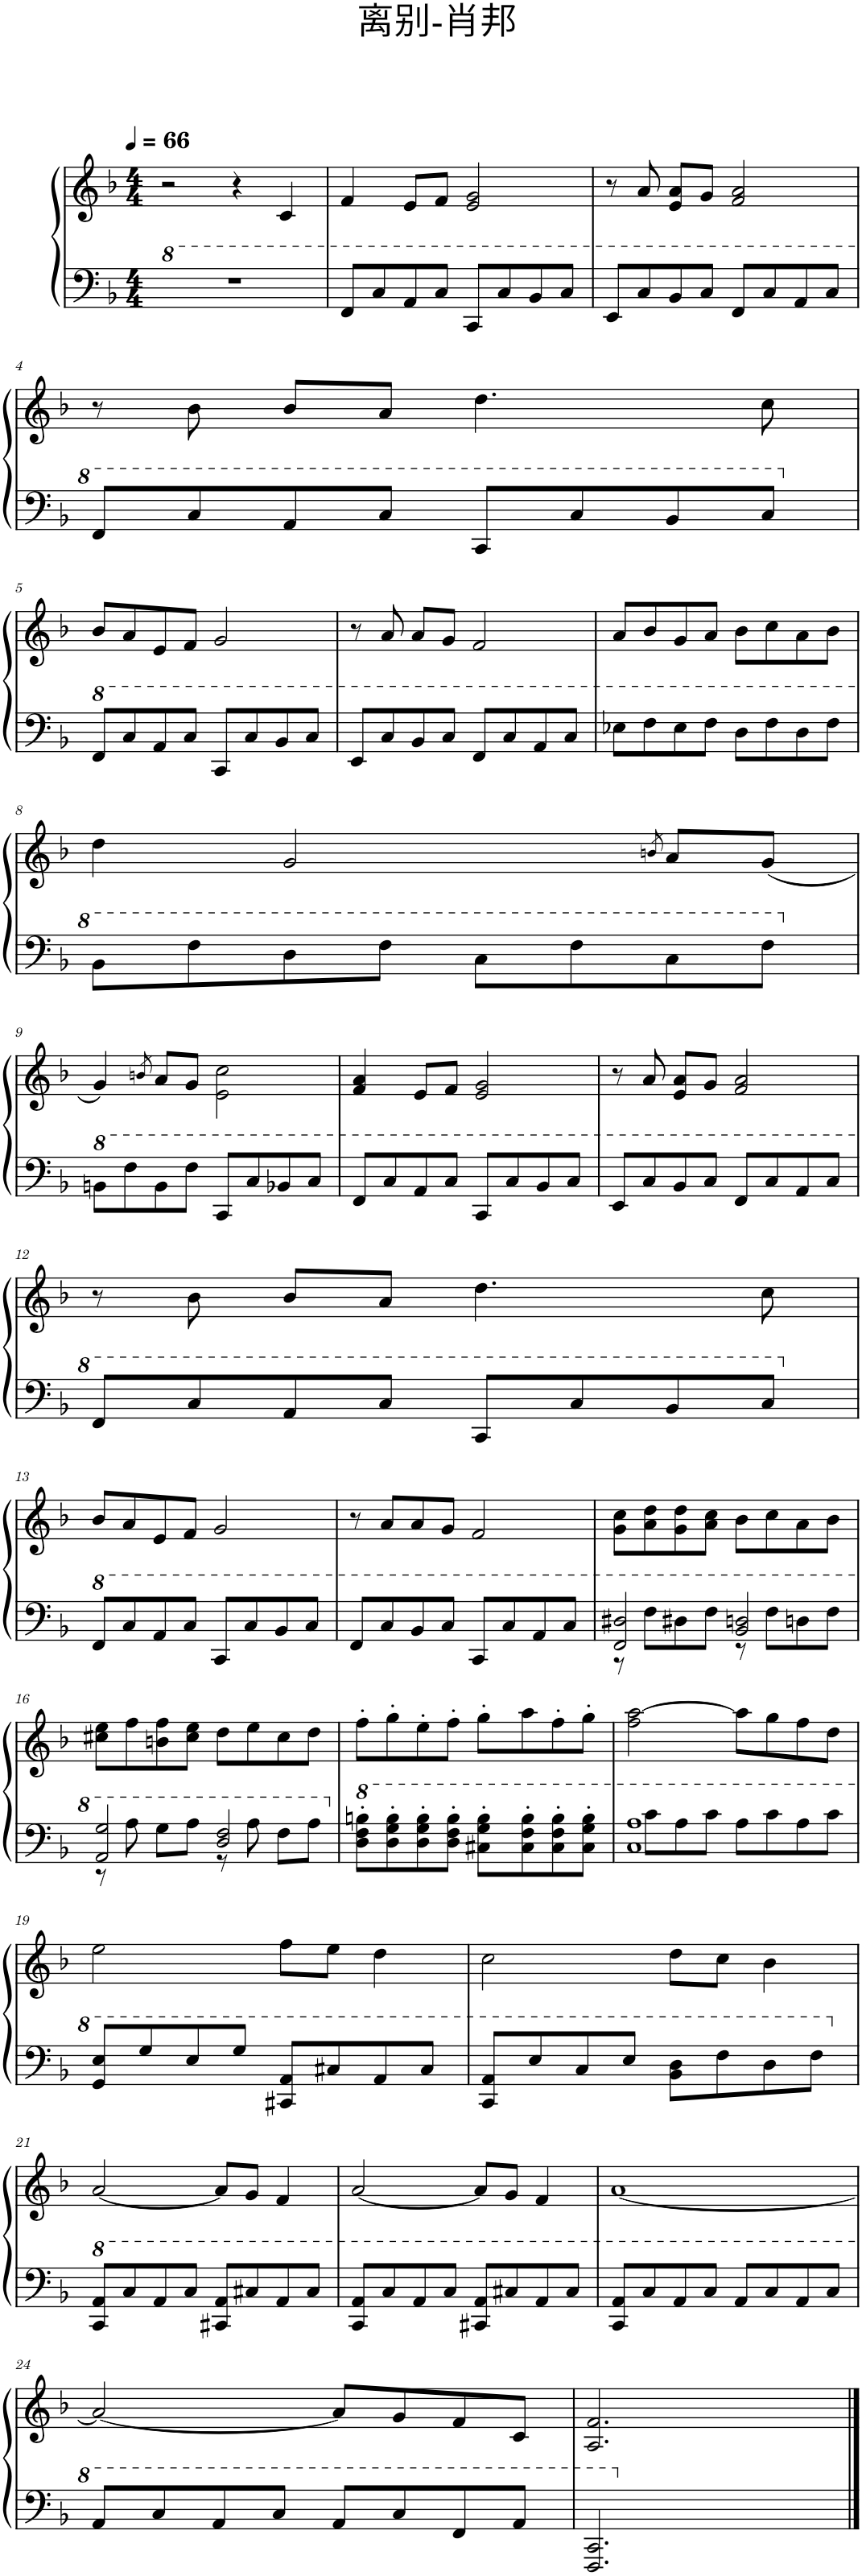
**kern	**kern
*part1	*part1
*staff2	*staff1
*I"Piano	*
*I'Pno	*
*clefF4	*clefG2
*k[b-]	*k[b-]
*M4/4	*M4/4
*MM66	*MM66
*8va	*
=1	=1
1r	2r
.	4r
.	4c/
=2	=2
8F/L	4f/
8c/	.
8A/	8e/L
8c/J	8f/J
8C/L	2e/ 2g/
8c/	.
8B-/	.
8c/J	.
=3	=3
8E/L	8r
8c/	8a/
8B-/	8e/ 8a/L
8c/J	8g/J
8F/L	2f/ 2a/
8c/	.
8A/	.
8c/J	.
!!LO:LB:g=z
=4	=4
8F/L	8r
8c/	8b-\
8A/	8b-/L
8c/J	8a/J
8C/L	4.dd\
8c/	.
8B-/	.
8c/J	8cc\
!!LO:LB:g=z
=5	=5
*X8va	*
*8va	*
8F/L	8b-/L
8c/	8a/
8A/	8e/
8c/J	8f/J
8C/L	2g/
8c/	.
8B-/	.
8c/J	.
=6	=6
8E/L	8r
8c/	8a/
8B-/	8a/L
8c/J	8g/J
8F/L	2f/
8c/	.
8A/	.
8c/J	.
=7	=7
8e-X\L	8a/L
8f\	8b-/
8e-\	8g/
8f\J	8a/J
8d\L	8b-\L
8f\	8cc\
8d\	8a\
8f\J	8b-\J
!!LO:LB:g=z
=8	=8
8B-\L	4dd\
8f\	.
8d\	2g/
8f\J	.
8c\L	.
8f\	.
.	8qbn/
8c\	8a/L
8f\J	(<8g/J
!!LO:LB:g=z
=9	=9
*X8va	*
*8va	*
8Bn\L	4g/)
8f\	.
.	8qbn/
8B\	8a/L
8f\J	8g/J
8C/L	2e\ 2cc\
8c/	.
8B-X/	.
8c/J	.
=10	=10
8F/L	4f/ 4a/
8c/	.
8A/	8e/L
8c/J	8f/J
8C/L	2e/ 2g/
8c/	.
8B-/	.
8c/J	.
=11	=11
8E/L	8r
8c/	8a/
8B-/	8e/ 8a/L
8c/J	8g/J
8F/L	2f/ 2a/
8c/	.
8A/	.
8c/J	.
!!LO:LB:g=z
=12	=12
8F/L	8r
8c/	8b-\
8A/	8b-/L
8c/J	8a/J
8C/L	4.dd\
8c/	.
8B-/	.
8c/J	8cc\
!!LO:LB:g=z
=13	=13
*X8va	*
*8va	*
8F/L	8b-/L
8c/	8a/
8A/	8e/
8c/J	8f/J
8C/L	2g/
8c/	.
8B-/	.
8c/J	.
=14	=14
8F/L	8r
8c/	8a/L
8B-/	8a/
8c/J	8g/J
8C/L	2f/
8c/	.
8A/	.
8c/J	.
=15	=15
*^	*
2F/ 2d#X/	8r	8g\ 8cc\L
.	8f\L	8a\ 8dd\
.	8d#X\	8g\ 8dd\
.	8f\J	8a\ 8cc\J
2B-/ 2dn/	8r	8b-\L
.	8f\L	8cc\
.	8dn\	8a\
.	8f\J	8b-\J
!!LO:LB:g=z
=16	=16	=16
2A/ 2g/	8r	8cc#X\ 8ee\L
.	8a\	8ff\
.	8g\L	8bn\ 8ff\
.	8a\J	8cc#\ 8ee\J
2d/ 2f/	8r	8dd\L
.	8a\	8ee\
.	8f\L	8cc#\
.	8a\J	8dd\J
*v	*v	*
=17	=17
*X8va	*
*8va	*
8d\' 8f\' 8bn\'L	8ff'\L
8d\' 8g\' 8b\'	8gg'\
8d\' 8g\' 8b\'	8ee'\
8d\' 8f\' 8b\'J	8ff'\J
8c#X\' 8g\' 8b\'L	8gg'\L
8c#\' 8f\' 8b\'	8aa\
8c#\' 8f\' 8b\'	8ff'\
8c#\' 8g\' 8b\'J	8gg'\J
=18	=18
*^	*
1c 1a	8ryy	2ff\ [2aa\
.	8cc\L	.
.	8a\	.
.	8cc\J	.
.	8a\L	8aa\L]
.	8cc\	8gg\
.	8a\	8ff\
.	8cc\J	8dd\J
*v	*v	*
!!LO:LB:g=z
=19	=19
8G/ 8e/L	2ee\
8g/	.
8e/	.
8g/J	.
8C#X/ 8A/L	8ff\L
8c#X/	8ee\J
8A/	4dd\
8c#/J	.
=20	=20
8C/ 8A/L	2cc\
8e/	.
8c/	.
8e/J	.
8B-\ 8d\L	8dd\L
8f\	8cc\J
8d\	4b-\
8f\J	.
!!LO:LB:g=z
=21	=21
*X8va	*
*8va	*
8C/ 8A/L	[2a/
8c/	.
8A/	.
8c/J	.
8C#X/ 8A/L	8a/L]
8c#X/	8g/J
8A/	4f/
8c#/J	.
=22	=22
8C/ 8A/L	[2a/
8c/	.
8A/	.
8c/J	.
8C#X/ 8A/L	8a/L]
8c#X/	8g/J
8A/	4f/
8c#/J	.
=23	=23
8C/ 8A/L	[1a
8c/	.
8A/	.
8c/J	.
8A/L	.
8c/	.
8A/	.
8c/J	.
!!LO:LB:g=z
=24	=24
8A/L	2a/_
8c/	.
8A/	.
8c/J	.
8A/L	8a/L]
8c/	8g/
8F/	8f/
8A/J	8c/J
=25	=25
2.FF/ 2.C/	2.A/ 2.f/
*X8va	*
4ryy	4ryy
==	==
*-	*-
